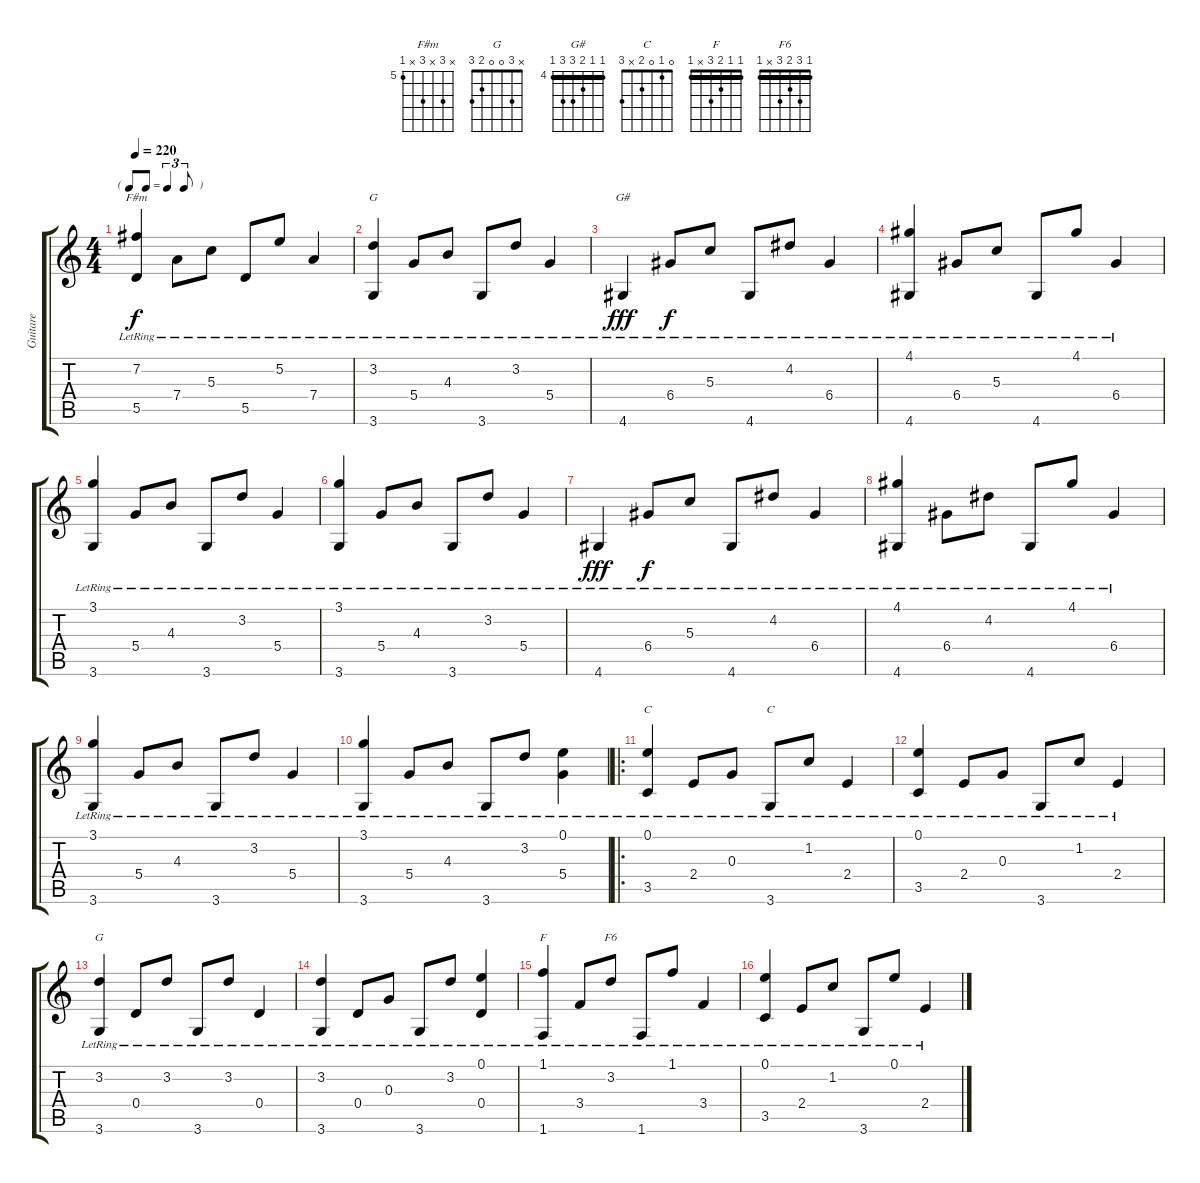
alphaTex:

\track ("Guitare" "Guitare") {instrument electricguitarjazz}
\staff {score tabs}
\tuning (E4 B3 G3 D3 A2 E2) {hide}
\chord ("F#m" x 7 x 7 x 5) {firstfret 5 barre 5}
\chord ("G" 3 3 4 5 5 3) {barre 3}
\chord ("G#" 4 4 5 6 6 4) {firstfret 4 barre 4}
\chord ("C" 0 1 0 2 3 x)
\chord ("C" 0 1 0 2 x 3)
\chord ("G" x 3 0 0 2 3)
\chord ("F" 1 1 2 3 x 1) {barre 1}
\chord ("F6" 1 3 2 3 x 1) {barre 1}
\ts (4 4)
\tf triplet8th
\tempo 220
\clef g2
\ks c
(7.2{lr} 5.5{lr}).4{ch "F#m" dy f} 7.4{lr}.8 5.3{lr}.8 5.5{lr}.8 5.2{lr}.8 7.4{lr}.4 |
(3.2{lr} 3.6{lr}).4{ch "G"} 5.4{lr}.8 4.3{lr}.8 3.6{lr}.8 3.2{lr}.8 5.4{lr}.4 |
4.6{lr}.4{ch "G#" dy fff} 6.4{lr}.8{dy f} 5.3{lr}.8 4.6{lr}.8 4.2{lr}.8 6.4{lr}.4 |
(4.1{lr} 4.6{lr}).4 6.4{lr}.8 5.3{lr}.8 4.6{lr}.8 4.1{lr}.8 6.4{lr}.4 |
(3.1{lr} 3.6{lr}).4 5.4{lr}.8 4.3{lr}.8 3.6{lr}.8 3.2{lr}.8 5.4{lr}.4 |
(3.1{lr} 3.6{lr}).4 5.4{lr}.8 4.3{lr}.8 3.6{lr}.8 3.2{lr}.8 5.4{lr}.4 |
4.6{lr}.4{dy fff} 6.4{lr}.8{dy f} 5.3{lr}.8 4.6{lr}.8 4.2{lr}.8 6.4{lr}.4 |
(4.1{lr} 4.6{lr}).4 6.4{lr}.8 4.2{lr}.8 4.6{lr}.8 4.1{lr}.8 6.4{lr}.4 |
(3.1{lr} 3.6{lr}).4 5.4{lr}.8 4.3{lr}.8 3.6{lr}.8 3.2{lr}.8 5.4{lr}.4 |
(3.1{lr} 3.6{lr}).4 5.4{lr}.8 4.3{lr}.8 3.6{lr}.8 3.2{lr}.8 (0.1{lr} 5.4{lr}).4 |
\ro
(0.1{lr} 3.5{lr}).4{ch "C"} 2.4{lr}.8 0.3{lr}.8 3.6{lr}.8{ch "C"} 1.2{lr}.8 2.4{lr}.4 |
(0.1{lr} 3.5{lr}).4 2.4{lr}.8 0.3{lr}.8 3.6{lr}.8 1.2{lr}.8 2.4{lr}.4 |
(3.2{lr} 3.6{lr}).4{ch "G"} 0.4{lr}.8 3.2{lr}.8 3.6{lr}.8 3.2{lr}.8 0.4{lr}.4 |
(3.2{lr} 3.6{lr}).4 0.4{lr}.8 0.3{lr}.8 3.6{lr}.8 3.2{lr}.8 (0.1{lr} 0.4{lr}).4 |
(1.1{lr} 1.6{lr}).4{ch "F"} 3.4{lr}.8 3.2{lr}.8{ch "F6"} 1.6{lr}.8 1.1{lr}.8 3.4{lr}.4 |
(0.1{lr} 3.5{lr}).4 2.4{lr}.8 1.2{lr}.8 3.6{lr}.8 0.1{lr}.8 2.4{lr}.4
